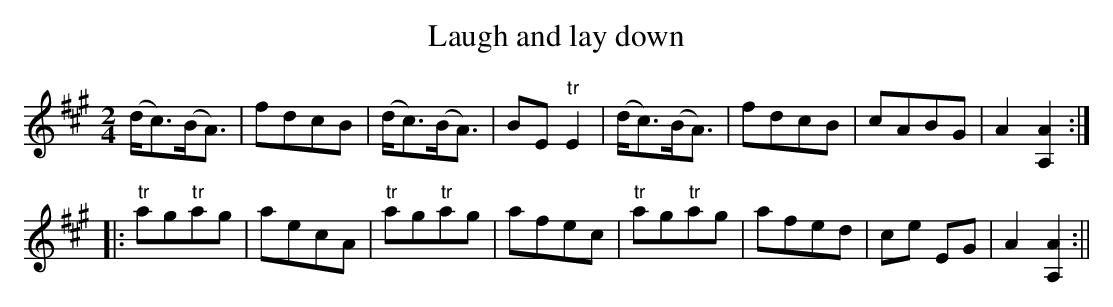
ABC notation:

X:1
T:Laugh and lay down
M:2/4
L:1/8
K:A
(d<c)(B<A) | fdcB | (d<c)(B<A) | BE "tr"E2 | (d<c)(B<A) | fdcB | cABG | A2 [A,2A2 ]:|
|: "tr"ag"tr"ag | aecA | "tr"ag"tr"ag | afec | "tr"ag"tr"ag | afed | ce EG | A2 [A,2A2 ]:||
